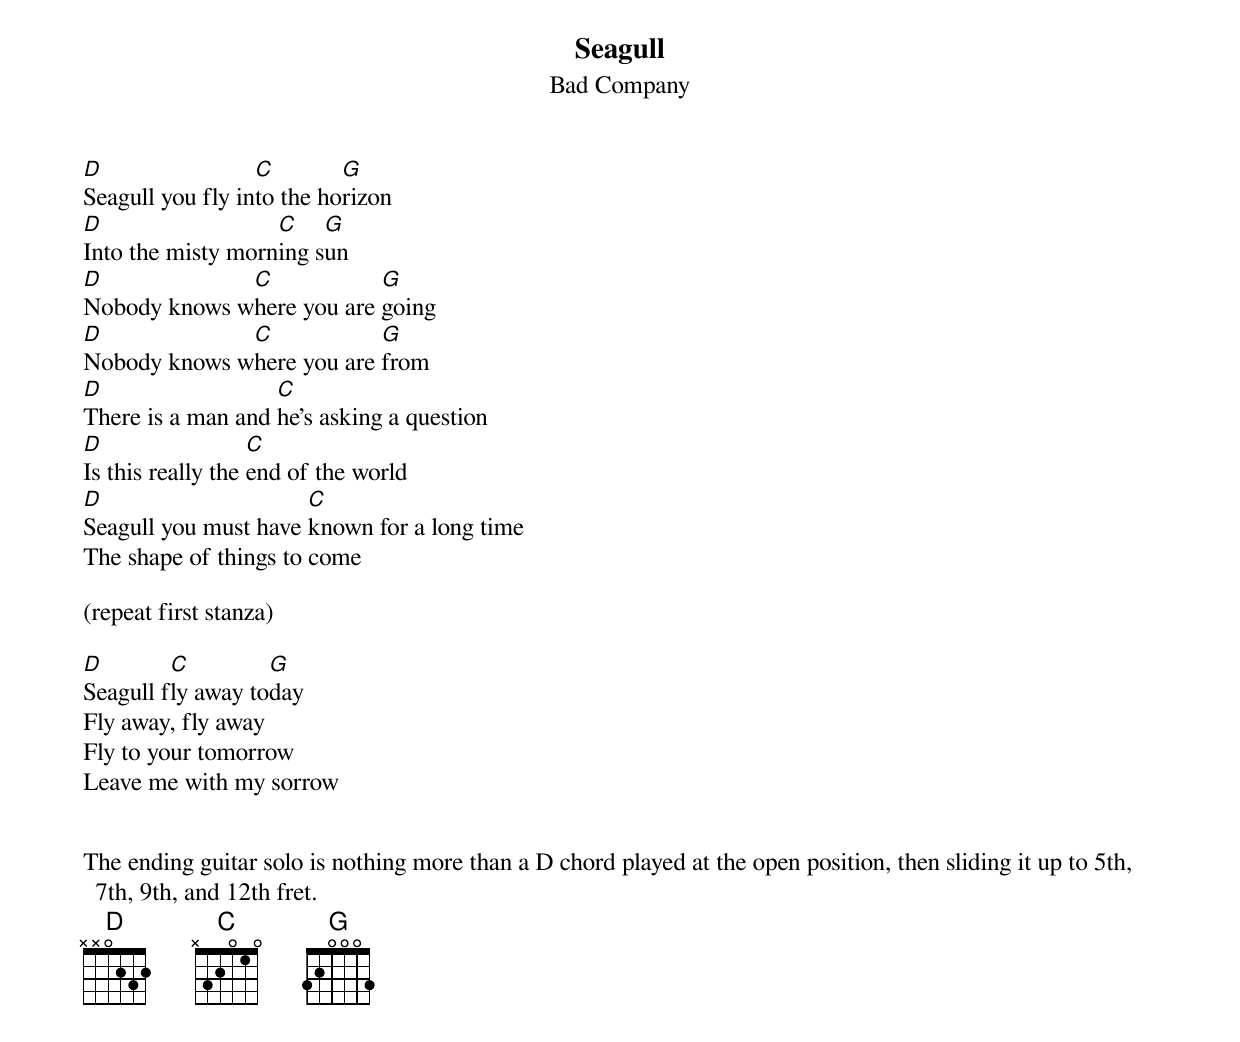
{title:Seagull}
{subtitle:Bad Company}
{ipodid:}


[D]Seagull you fly in[C]to the ho[G]rizon
[D]Into the misty morn[C]ing s[G]un
[D]Nobody knows w[C]here you are [G]going
[D]Nobody knows w[C]here you are [G]from
[D]There is a man and [C]he's asking a question
[D]Is this really the [C]end of the world
[D]Seagull you must have [C]known for a long time
The shape of things to come

(repeat first stanza)

[D]Seagull f[C]ly away to[G]day
Fly away, fly away
Fly to your tomorrow
Leave me with my sorrow


The ending guitar solo is nothing more than a D chord played at the open position, then sliding it up to 5th, 7th, 9th, and 12th fret.
